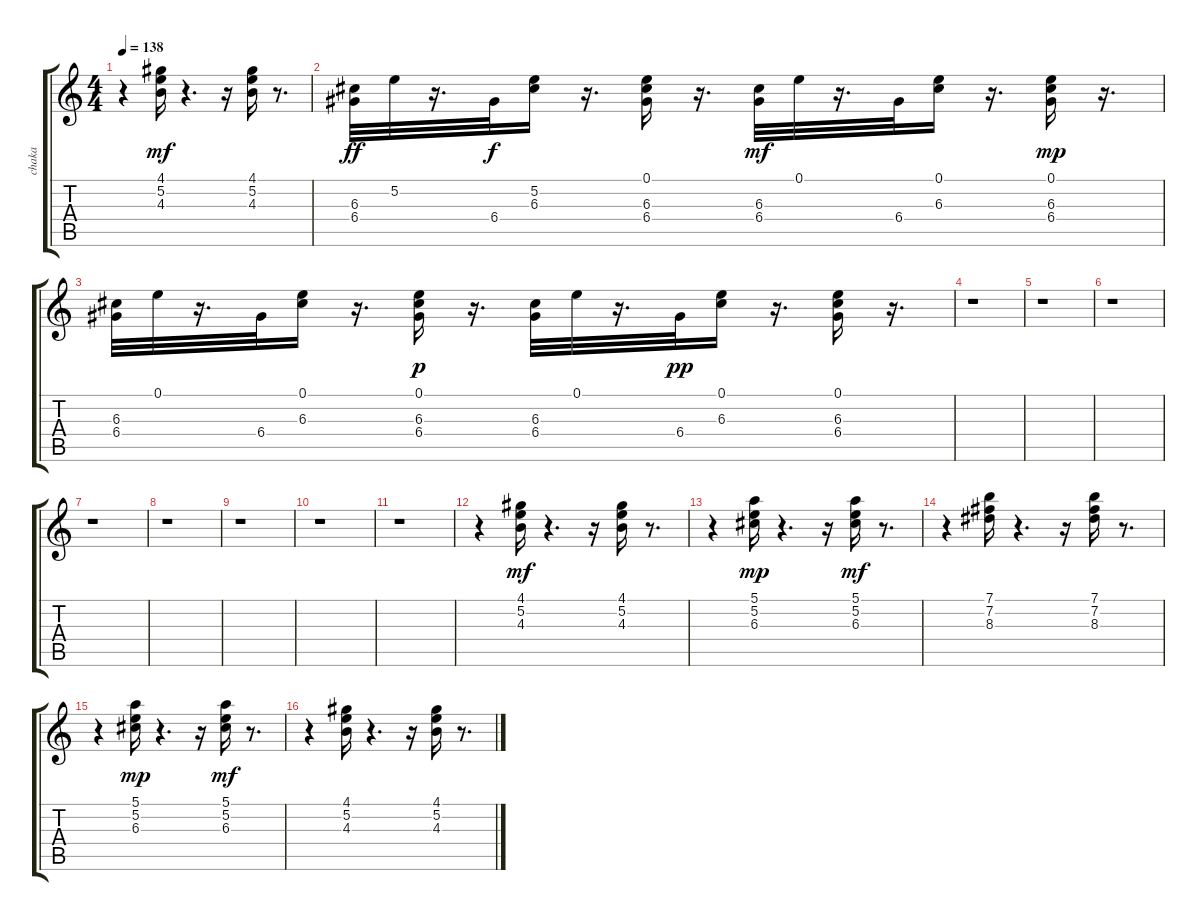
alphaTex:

\track ("chaka" "chaka") {instrument distortionguitar}
\staff {score tabs}
\tuning (E4 B3 G3 D3 A2 E2) {hide}
\ts (4 4)
\tempo 138
\clef g2
\ks c
r.4{dy mf} (4.1 5.2 4.3).16 r.4{d} r.16 (4.1 5.2 4.3).16 r.8{d} |
(6.3 6.4).32{dy ff} 5.2.32 r.16{d} 6.4.32{dy f} (5.2 6.3).16 r.16{d} (0.1 6.3 6.4).16 r.16{d} (6.3 6.4).32{dy mf} 0.1.32 r.16{d} 6.4.32 (0.1 6.3).16 r.16{d} (0.1 6.3 6.4).16{dy mp} r.16{d} |
(6.3 6.4).32 0.1.32 r.16{d} 6.4.32 (0.1 6.3).16 r.16{d} (0.1 6.3 6.4).16{dy p} r.16{d} (6.3 6.4).32 0.1.32 r.16{d} 6.4.32{dy pp} (0.1 6.3).16 r.16{d} (0.1 6.3 6.4).16 r.16{d} |
r.1 |
r.1 |
r.1 |
r.1 |
r.1 |
r.1 |
r.1 |
r.1 |
r.4 (4.1 5.2 4.3).16{dy mf} r.4{d} r.16 (4.1 5.2 4.3).16 r.8{d} |
r.4 (5.1 5.2 6.3).16{dy mp} r.4{d} r.16 (5.1 5.2 6.3).16{dy mf} r.8{d} |
r.4 (7.1 7.2 8.3).16 r.4{d} r.16 (7.1 7.2 8.3).16 r.8{d} |
r.4 (5.1 5.2 6.3).16{dy mp} r.4{d} r.16 (5.1 5.2 6.3).16{dy mf} r.8{d} |
r.4 (4.1 5.2 4.3).16 r.4{d} r.16 (4.1 5.2 4.3).16 r.8{d}
